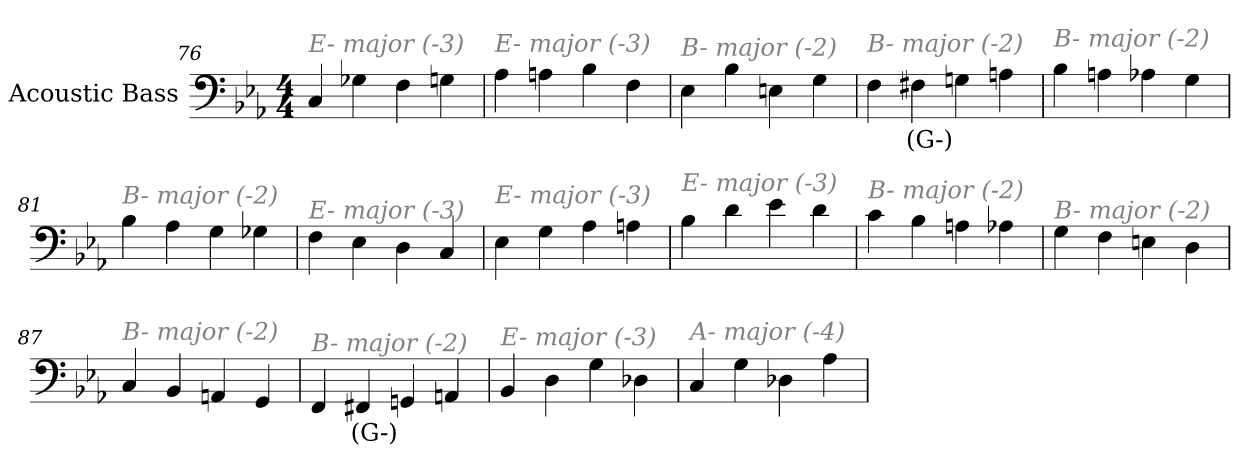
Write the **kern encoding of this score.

**kern	**text
*part1	*part1
*staff1	*staff1
*I"Acoustic Bass	*
*clefF4	*
*ITrd7c12	*
*k[b-e-a-]	*
*E-:	*
*M4/4	*
=76	=76
!LO:TX:i:color=#808080:t=E- major (-3)	!
4CC	.
4GG-X	.
4FF	.
4GGn	.
=77	=77
!LO:TX:i:color=#808080:t=E- major (-3)	!
4AA-	.
4AAn	.
4BB-	.
4FF	.
=78	=78
!LO:TX:i:color=#808080:t=B- major (-2)	!
4EE-	.
4BB-	.
4EEn	.
4GG	.
=79	=79
!LO:TX:i:color=#808080:t=B- major (-2)	!
4FF	.
4FF#Xi	(G-)
4GGn	.
4AAn	.
=80	=80
!LO:TX:i:color=#808080:t=B- major (-2)	!
4BB-	.
4AAn	.
4AA-X	.
4GG	.
=81	=81
!LO:TX:i:color=#808080:t=B- major (-2)	!
4BB-	.
4AA-	.
4GG	.
4GG-X	.
=82	=82
!LO:TX:i:color=#808080:t=E- major (-3)	!
4FF	.
4EE-	.
4DD	.
4CC	.
=83	=83
!LO:TX:i:color=#808080:t=E- major (-3)	!
4EE-	.
4GG	.
4AA-	.
4AAn	.
=84	=84
!LO:TX:i:color=#808080:t=E- major (-3)	!
4BB-	.
4D	.
4E-	.
4D	.
=85	=85
!LO:TX:i:color=#808080:t=B- major (-2)	!
4C	.
4BB-	.
4AAn	.
4AA-X	.
=86	=86
!LO:TX:i:color=#808080:t=B- major (-2)	!
4GG	.
4FF	.
4EEn	.
4DD	.
=87	=87
!LO:TX:i:color=#808080:t=B- major (-2)	!
4CC	.
4BBB-	.
4AAAn	.
4GGG	.
=88	=88
!LO:TX:i:color=#808080:t=B- major (-2)	!
4FFF	.
4FFF#Xi	(G-)
4GGGn	.
4AAAn	.
=89	=89
!LO:TX:i:color=#808080:t=E- major (-3)	!
4BBB-	.
4DD	.
4GG	.
4DD-X	.
=90	=90
!LO:TX:i:color=#808080:t=A- major (-4)	!
4CC	.
4GG	.
4DD-X	.
4AA-	.
=	=
*-	*-
